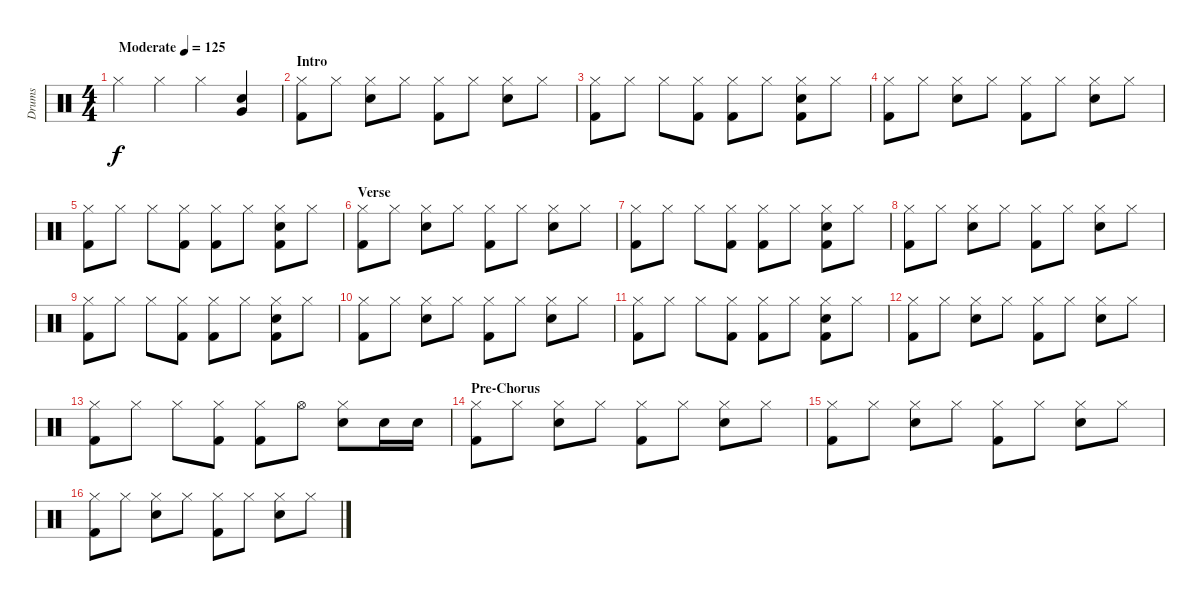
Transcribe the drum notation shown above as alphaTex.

\track ("Drums" "Drums") {instrument percussion}
\staff {score}
\articulation defaults
\ts (4 4)
\tempo (125 "Moderate")
\clef neutral
\ks c "Hi-Hat (closed)".4{dy f} "Hi-Hat (closed)".4 "Hi-Hat (closed)".4
("Snare (hit) 2" "Very Low Tom (hit)").4 |
\section ("" "Intro")
("Hi-Hat (closed)" "Kick (hit) 2").8 "Hi-Hat (closed)".8 ("Hi-Hat (closed)" "Snare (hit) 2").8 "Hi-Hat (closed)".8 ("Hi-Hat (closed)" "Kick (hit) 2").8 "Hi-Hat (closed)".8 ("Hi-Hat (closed)" "Snare (hit) 2").8 "Hi-Hat (closed)".8 |
("Hi-Hat (closed)" "Kick (hit) 2").8 "Hi-Hat (closed)".8 "Hi-Hat (closed)".8 ("Hi-Hat (closed)" "Kick (hit) 2").8 ("Hi-Hat (closed)" "Kick (hit) 2").8 "Hi-Hat (closed)".8 ("Hi-Hat (closed)" "Snare (hit) 2" "Kick (hit) 2").8 "Hi-Hat (closed)".8 |
("Hi-Hat (closed)" "Kick (hit) 2").8 "Hi-Hat (closed)".8 ("Hi-Hat (closed)" "Snare (hit) 2").8 "Hi-Hat (closed)".8 ("Hi-Hat (closed)" "Kick (hit) 2").8 "Hi-Hat (closed)".8 ("Hi-Hat (closed)" "Snare (hit) 2").8 "Hi-Hat (closed)".8 |
("Hi-Hat (closed)" "Kick (hit) 2").8 "Hi-Hat (closed)".8 "Hi-Hat (closed)".8 ("Hi-Hat (closed)" "Kick (hit) 2").8 ("Hi-Hat (closed)" "Kick (hit) 2").8 "Hi-Hat (closed)".8 ("Hi-Hat (closed)" "Snare (hit) 2" "Kick (hit) 2").8 "Hi-Hat (closed)".8 |
\section ("" "Verse")
("Hi-Hat (closed)" "Kick (hit) 2").8 "Hi-Hat (closed)".8 ("Hi-Hat (closed)" "Snare (hit) 2").8 "Hi-Hat (closed)".8 ("Hi-Hat (closed)" "Kick (hit) 2").8 "Hi-Hat (closed)".8 ("Hi-Hat (closed)" "Snare (hit) 2").8 "Hi-Hat (closed)".8 |
("Hi-Hat (closed)" "Kick (hit) 2").8 "Hi-Hat (closed)".8 "Hi-Hat (closed)".8 ("Hi-Hat (closed)" "Kick (hit) 2").8 ("Hi-Hat (closed)" "Kick (hit) 2").8 "Hi-Hat (closed)".8 ("Hi-Hat (closed)" "Snare (hit) 2" "Kick (hit) 2").8 "Hi-Hat (closed)".8 |
("Hi-Hat (closed)" "Kick (hit) 2").8 "Hi-Hat (closed)".8 ("Hi-Hat (closed)" "Snare (hit) 2").8 "Hi-Hat (closed)".8 ("Hi-Hat (closed)" "Kick (hit) 2").8 "Hi-Hat (closed)".8 ("Hi-Hat (closed)" "Snare (hit) 2").8 "Hi-Hat (closed)".8 |
("Hi-Hat (closed)" "Kick (hit) 2").8 "Hi-Hat (closed)".8 "Hi-Hat (closed)".8 ("Hi-Hat (closed)" "Kick (hit) 2").8 ("Hi-Hat (closed)" "Kick (hit) 2").8 "Hi-Hat (closed)".8 ("Hi-Hat (closed)" "Snare (hit) 2" "Kick (hit) 2").8 "Hi-Hat (closed)".8 |
("Hi-Hat (closed)" "Kick (hit) 2").8 "Hi-Hat (closed)".8 ("Hi-Hat (closed)" "Snare (hit) 2").8 "Hi-Hat (closed)".8 ("Hi-Hat (closed)" "Kick (hit) 2").8 "Hi-Hat (closed)".8 ("Hi-Hat (closed)" "Snare (hit) 2").8 "Hi-Hat (closed)".8 |
("Hi-Hat (closed)" "Kick (hit) 2").8 "Hi-Hat (closed)".8 "Hi-Hat (closed)".8 ("Hi-Hat (closed)" "Kick (hit) 2").8 ("Hi-Hat (closed)" "Kick (hit) 2").8 "Hi-Hat (closed)".8 ("Hi-Hat (closed)" "Snare (hit) 2" "Kick (hit) 2").8 "Hi-Hat (closed)".8 |
("Hi-Hat (closed)" "Kick (hit) 2").8 "Hi-Hat (closed)".8 ("Hi-Hat (closed)" "Snare (hit) 2").8 "Hi-Hat (closed)".8 ("Hi-Hat (closed)" "Kick (hit) 2").8 "Hi-Hat (closed)".8 ("Hi-Hat (closed)" "Snare (hit) 2").8 "Hi-Hat (closed)".8 |
("Hi-Hat (closed)" "Kick (hit) 2").8 "Hi-Hat (closed)".8 "Hi-Hat (closed)".8 ("Hi-Hat (closed)" "Kick (hit) 2").8 ("Hi-Hat (closed)" "Kick (hit) 2").8 "Hi-Hat (open)".8 ("Hi-Hat (closed)" "Snare (hit) 2").8 "Snare (hit) 2".16 "Snare (hit) 2".16 |
\section ("" "Pre-Chorus")
("Hi-Hat (closed)" "Kick (hit) 2").8 "Hi-Hat (closed)".8 ("Hi-Hat (closed)" "Snare (hit) 2").8 "Hi-Hat (closed)".8 ("Hi-Hat (closed)" "Kick (hit) 2").8 "Hi-Hat (closed)".8 ("Hi-Hat (closed)" "Snare (hit) 2").8 "Hi-Hat (closed)".8 |
("Hi-Hat (closed)" "Kick (hit) 2").8 "Hi-Hat (closed)".8 ("Hi-Hat (closed)" "Snare (hit) 2").8 "Hi-Hat (closed)".8 ("Hi-Hat (closed)" "Kick (hit) 2").8 "Hi-Hat (closed)".8 ("Hi-Hat (closed)" "Snare (hit) 2").8 "Hi-Hat (closed)".8 |
("Hi-Hat (closed)" "Kick (hit) 2").8 "Hi-Hat (closed)".8 ("Hi-Hat (closed)" "Snare (hit) 2").8 "Hi-Hat (closed)".8 ("Hi-Hat (closed)" "Kick (hit) 2").8 "Hi-Hat (closed)".8 ("Hi-Hat (closed)" "Snare (hit) 2").8 "Hi-Hat (closed)".8
